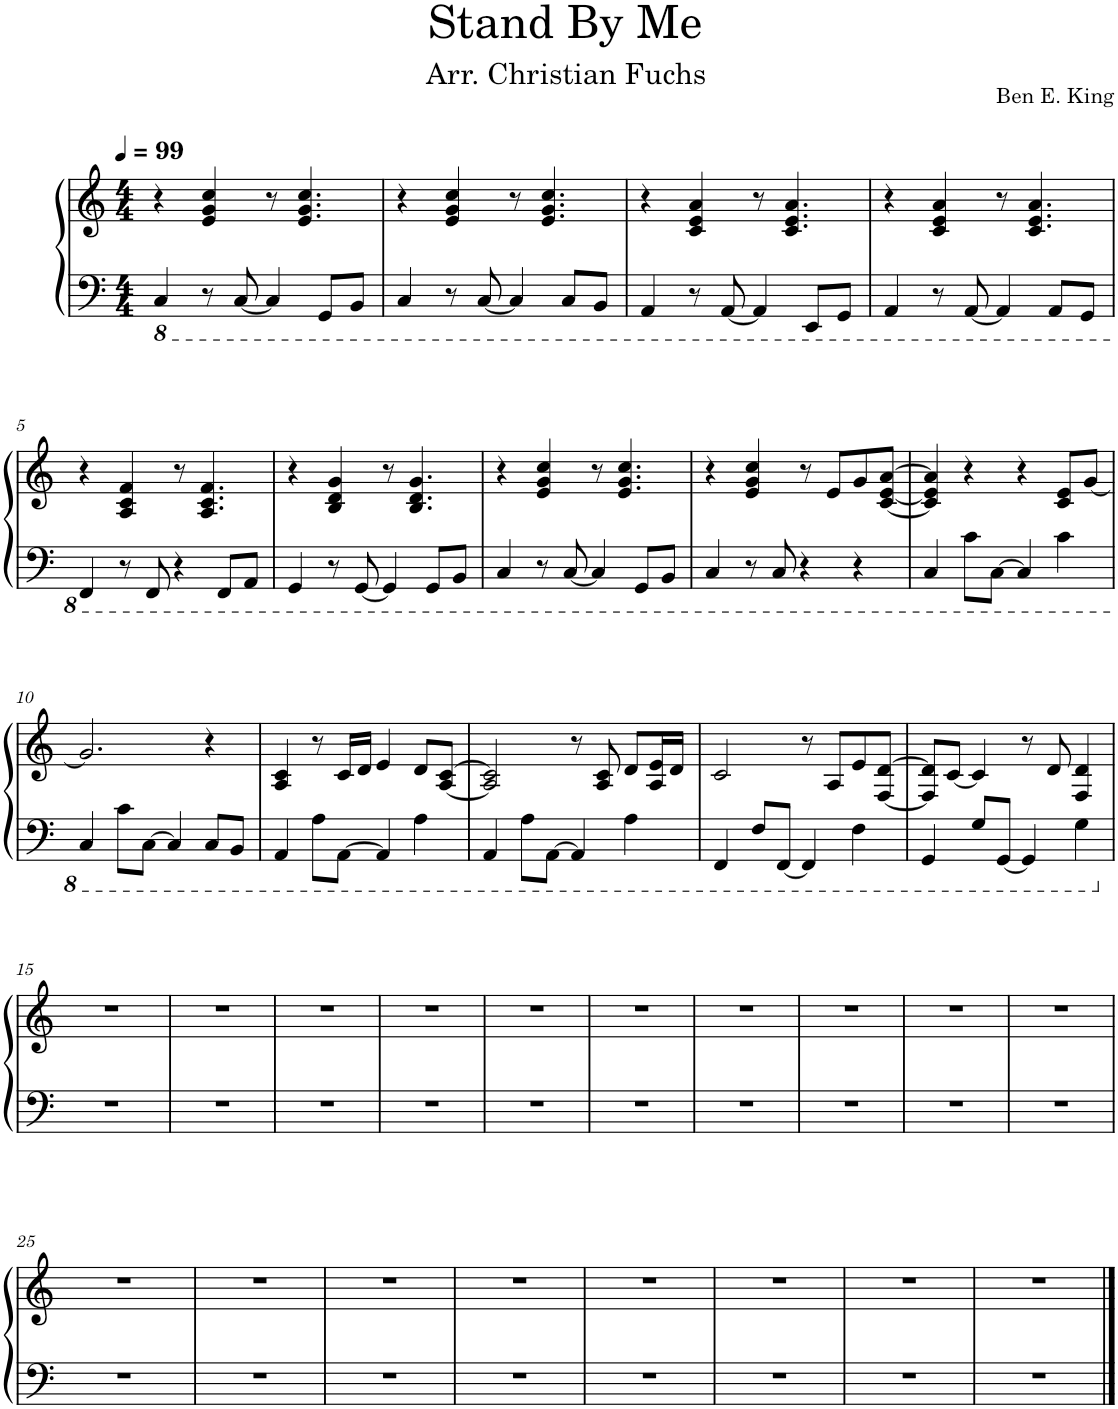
**kern	**kern
*part1	*part1
*staff2	*staff1
*I"Piano	*
*I'Pno.	*
*clefF4	*clefG2
*k[]	*k[]
*M4/4	*M4/4
*MM99	*MM99
*8ba	*
=1	=1
4CC/	4r
8r	4e/ 4g/ 4cc/
[8CC/	.
4CC/]	8r
.	4.e/ 4.g/ 4.cc/
8GGG/L	.
8BBB/J	.
=2	=2
4CC/	4r
8r	4e/ 4g/ 4cc/
[8CC/	.
4CC/]	8r
.	4.e/ 4.g/ 4.cc/
8CC/L	.
8BBB/J	.
=3	=3
4AAA/	4r
8r	4c/ 4e/ 4a/
[8AAA/	.
4AAA/]	8r
.	4.c/ 4.e/ 4.a/
8EEE/L	.
8GGG/J	.
=4	=4
4AAA/	4r
8r	4c/ 4e/ 4a/
[8AAA/	.
4AAA/]	8r
.	4.c/ 4.e/ 4.a/
8AAA/L	.
8GGG/J	.
!!LO:LB:g=z
=5	=5
4FFF/	4r
8r	4A/ 4c/ 4f/
8FFF/	.
4r	8r
.	4.A/ 4.c/ 4.f/
8FFF/L	.
8AAA/J	.
=6	=6
4GGG/	4r
8r	4B/ 4d/ 4g/
[8GGG/	.
4GGG/]	8r
.	4.B/ 4.d/ 4.g/
8GGG/L	.
8BBB/J	.
=7	=7
4CC/	4r
8r	4e/ 4g/ 4cc/
[8CC/	.
4CC/]	8r
.	4.e/ 4.g/ 4.cc/
8GGG/L	.
8BBB/J	.
=8	=8
4CC/	4r
8r	4e/ 4g/ 4cc/
8CC/	.
4r	8r
.	8e/L
4r	8g/
.	[8c/ [8e/ [8a/J
=9	=9
4CC/	4c/] 4e/] 4a/]
8C\L	4r
[8CC\J	.
4CC/]	4r
4C\	8c/ 8e/L
.	[8g/J
!!LO:LB:g=z
=10	=10
4CC/	2.g/]
8C\L	.
[8CC\J	.
4CC/]	.
8CC/L	4r
8BBB/J	.
=11	=11
4AAA/	4A/ 4c/
8AA\L	8r
[8AAA\J	16c/LL
.	16d/JJ
4AAA/]	4e/
4AA\	8d/L
.	[8A/ [8c/J
=12	=12
4AAA/	2A/] 2c/]
8AA\L	.
[8AAA\J	.
4AAA/]	8r
.	8A/ 8c/
4AA\	8d/L
.	16A/ 16e/L
.	16d/JJ
=13	=13
4FFF/	2c/
8FF/L	.
[8FFF/J	.
4FFF/]	8r
.	8A/L
4FF\	8e/
.	[8F/ [8d/J
=14	=14
4GGG/	8F/] 8d/]L
.	[8c/J
8GG/L	4c/]
[8GGG/J	.
4GGG/]	8r
.	8d/
4GG\	4F/ 4d/
!!LO:LB:g=z
=15	=15
*X8ba	*
1r	1r
=16	=16
1r	1r
=17	=17
1r	1r
=18	=18
1r	1r
=19	=19
1r	1r
=20	=20
1r	1r
=21	=21
1r	1r
=22	=22
1r	1r
=23	=23
1r	1r
=24	=24
1r	1r
!!LO:LB:g=z
=25	=25
1r	1r
=26	=26
1r	1r
=27	=27
1r	1r
=28	=28
1r	1r
=29	=29
1r	1r
=30	=30
1r	1r
=31	=31
1r	1r
=32	=32
1r	1r
==	==
*-	*-
